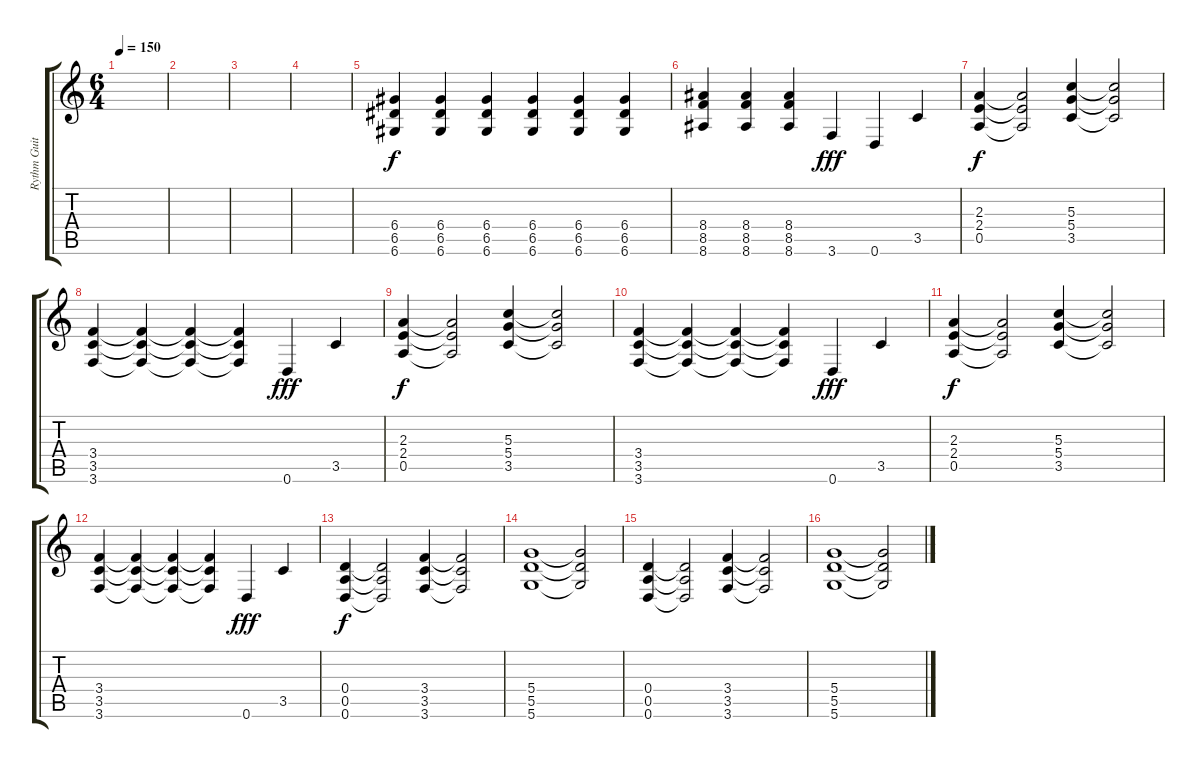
\track ("Rythm Guitar Right" "Rythm Guit") {instrument distortionguitar}
\staff {score tabs}
\tuning (E4 B3 G3 D3 A2 D2) {hide}
\ts (6 4)
\tempo 150
\clef g2
\ks c
|
|
|
|
(6.4 6.5 6.6).4 (6.4 6.5 6.6).4 (6.4 6.5 6.6).4 (6.4 6.5 6.6).4 (6.4 6.5 6.6).4 (6.4 6.5 6.6).4 |
(8.4 8.5 8.6).4 (8.4 8.5 8.6).4 (8.4 8.5 8.6).4 3.6.4{dy fff} 0.6.4 3.5.4 |
(2.3 2.4 0.5).4{dy f} (2.3{t} 2.4{t} 0.5{t}).2 (5.3 5.4 3.5).4 (5.3{t} 5.4{t} 3.5{t}).2 |
(3.4 3.5 3.6).4 (3.4{t} 3.5{t} 3.6{t}).4 (3.4{t} 3.5{t} 3.6{t}).4 (3.4{t} 3.5{t} 3.6{t}).4 0.6.4{dy fff} 3.5.4 |
(2.3 2.4 0.5).4{dy f} (2.3{t} 2.4{t} 0.5{t}).2 (5.3 5.4 3.5).4 (5.3{t} 5.4{t} 3.5{t}).2 |
(3.4 3.5 3.6).4 (3.4{t} 3.5{t} 3.6{t}).4 (3.4{t} 3.5{t} 3.6{t}).4 (3.4{t} 3.5{t} 3.6{t}).4 0.6.4{dy fff} 3.5.4 |
(2.3 2.4 0.5).4{dy f} (2.3{t} 2.4{t} 0.5{t}).2 (5.3 5.4 3.5).4 (5.3{t} 5.4{t} 3.5{t}).2 |
(3.4 3.5 3.6).4 (3.4{t} 3.5{t} 3.6{t}).4 (3.4{t} 3.5{t} 3.6{t}).4 (3.4{t} 3.5{t} 3.6{t}).4 0.6.4{dy fff} 3.5.4 |
(0.4 0.5 0.6).4{dy f} (0.4{t} 0.5{t} 0.6{t}).2 (3.4 3.5 3.6).4 (3.4{t} 3.5{t} 3.6{t}).2 |
(5.4 5.5 5.6).1 (5.4{t} 5.5{t} 5.6{t}).2 |
(0.4 0.5 0.6).4 (0.4{t} 0.5{t} 0.6{t}).2 (3.4 3.5 3.6).4 (3.4{t} 3.5{t} 3.6{t}).2 |
(5.4 5.5 5.6).1 (5.4{t} 5.5{t} 5.6{t}).2
